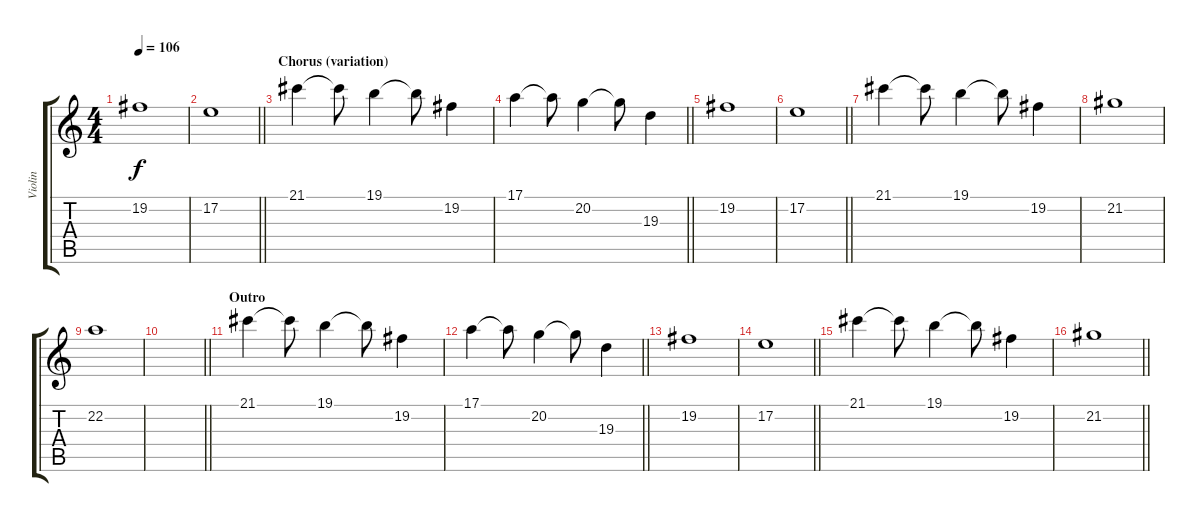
\track ("Violin" "Violin") {instrument violin}
\staff {score tabs}
\tuning (E4 B3 G3 D3 A2 E2) {hide}
\ts (4 4)
\tempo 106
\clef g2
\ks c
19.2.1{dy f} |
\barLineRight lightlight
17.2.1 |
\section ("" "Chorus (variation)")
21.1.4 21.1{t}.8 19.1.4 19.1{t}.8 19.2.4 |
\barLineRight lightlight
17.1.4 17.1{t}.8 20.2.4 20.2{t}.8 19.3.4 |
19.2.1 |
\barLineRight lightlight
17.2.1 |
21.1.4 21.1{t}.8 19.1.4 19.1{t}.8 19.2.4 |
21.2.1 |
22.2.1{volume 3} |
\barLineRight lightlight
|
\section ("" "Outro")
21.1.4{volume 16} 21.1{t}.8 19.1.4 19.1{t}.8 19.2.4 |
\barLineRight lightlight
17.1.4 17.1{t}.8 20.2.4 20.2{t}.8 19.3.4 |
19.2.1 |
\barLineRight lightlight
17.2.1 |
21.1.4 21.1{t}.8 19.1.4 19.1{t}.8 19.2.4 |
\barLineRight lightlight
21.2.1
